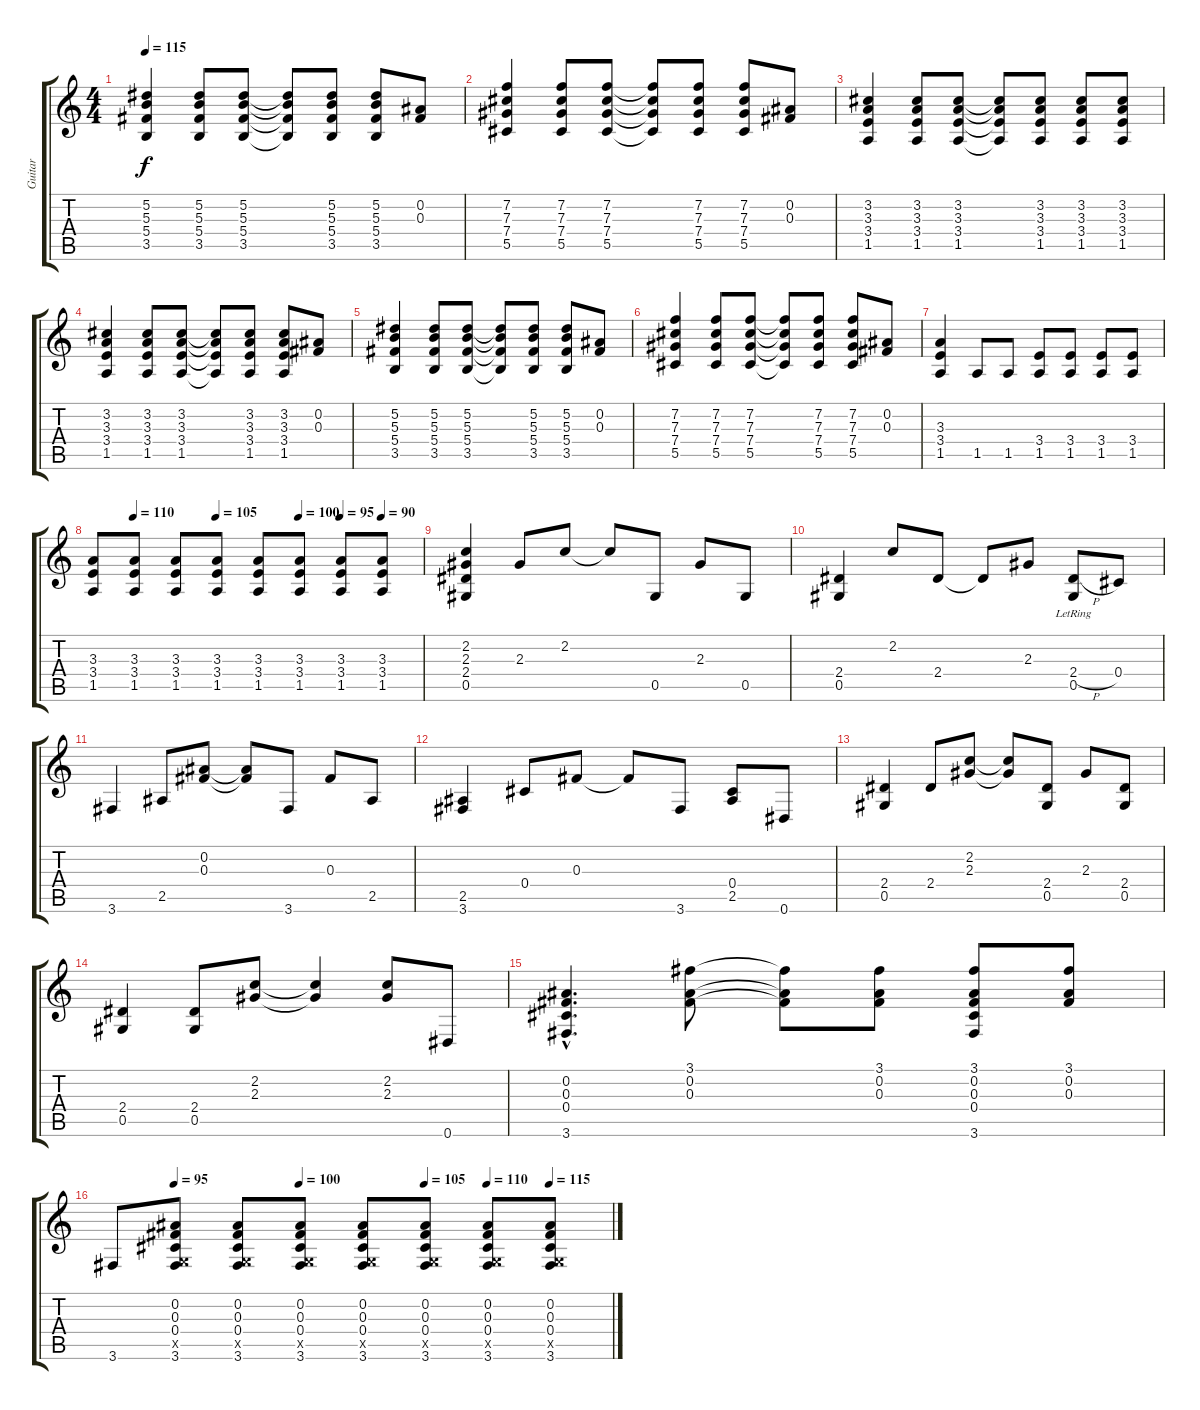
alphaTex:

\track ("Guitar" "Guitar") {instrument acousticguitarsteel}
\staff {score tabs}
\tuning (Eb4 Bb3 Gb3 Db3 Ab2 Eb2) {hide}
\ts (4 4)
\tempo 115
\clef g2
\ks c
(5.2 5.3 5.4 3.5).4{dy f} (5.2 5.3 5.4 3.5).8 (5.2 5.3 5.4 3.5).8 (5.2{t} 5.3{t} 5.4{t} 3.5{t}).8 (5.2 5.3 5.4 3.5).8 (5.2 5.3 5.4 3.5).8 (0.2 0.3).8 |
(7.2 7.3 7.4 5.5).4 (7.2 7.3 7.4 5.5).8 (7.2 7.3 7.4 5.5).8 (7.2{t} 7.3{t} 7.4{t} 5.5{t}).8 (7.2 7.3 7.4 5.5).8 (7.2 7.3 7.4 5.5).8 (0.2 0.3).8 |
(3.2 3.3 3.4 1.5).4 (3.2 3.3 3.4 1.5).8 (3.2 3.3 3.4 1.5).8 (3.2{t} 3.3{t} 3.4{t} 1.5{t}).8 (3.2 3.3 3.4 1.5).8 (3.2 3.3 3.4 1.5).8 (3.2 3.3 3.4 1.5).8 |
(3.2 3.3 3.4 1.5).4 (3.2 3.3 3.4 1.5).8 (3.2 3.3 3.4 1.5).8 (3.2{t} 3.3{t} 3.4{t} 1.5{t}).8 (3.2 3.3 3.4 1.5).8 (3.2 3.3 3.4 1.5).8 (0.2 0.3).8 |
(5.2 5.3 5.4 3.5).4 (5.2 5.3 5.4 3.5).8 (5.2 5.3 5.4 3.5).8 (5.2{t} 5.3{t} 5.4{t} 3.5{t}).8 (5.2 5.3 5.4 3.5).8 (5.2 5.3 5.4 3.5).8 (0.2 0.3).8 |
(7.2 7.3 7.4 5.5).4 (7.2 7.3 7.4 5.5).8 (7.2 7.3 7.4 5.5).8 (7.2{t} 7.3{t} 7.4{t} 5.5{t}).8 (7.2 7.3 7.4 5.5).8 (7.2 7.3 7.4 5.5).8 (0.2 0.3).8 |
(3.3 3.4 1.5).4 1.5.8 1.5.8 (3.4 1.5).8 (3.4 1.5).8 (3.4 1.5).8 (3.4 1.5).8 |
\tempo (110 0.125)
\tempo (105 0.375)
\tempo (100 0.625)
\tempo (95 0.75)
\tempo (90 0.875)
(3.3 3.4 1.5).8 (3.3 3.4 1.5).8 (3.3 3.4 1.5).8 (3.3 3.4 1.5).8 (3.3 3.4 1.5).8 (3.3 3.4 1.5).8 (3.3 3.4 1.5).8 (3.3 3.4 1.5).8 |
(2.2 2.3 2.4 0.5).4 2.3.8 2.2.8 2.2{t}.8 0.5.8 2.3.8 0.5.8 |
(2.4 0.5).4 2.2.8 2.4.8 2.4{t}.8 2.3.8 (2.4{h} 0.5{lr}).8 0.4.8 |
3.6.4 2.5.8 (0.2 0.3).8 (0.2{t} 0.3{t}).8 3.6.8 0.3.8 2.5.8 |
(2.5 3.6).4 0.4.8 0.3.8 0.3{t}.8 3.6.8 (0.4 2.5).8 0.6.8 |
(2.4 0.5).4 2.4.8 (2.2 2.3).8 (2.2{t} 2.3{t}).8 (2.4 0.5).8 2.3.8 (2.4 0.5).8 |
(2.4 0.5).4 (2.4 0.5).8 (2.2 2.3).8 (2.2{t} 2.3{t}).4 (2.2 2.3).8 0.6.8 |
(0.2{hac} 0.3{hac} 0.4{hac} 3.6{hac}).4{d} (3.1 0.2 0.3).8 (3.1{t} 0.2{t} 0.3{t}).8 (3.1 0.2 0.3).8 (3.1 0.2 0.3 0.4 3.6).8 (3.1 0.2 0.3).8 |
\tempo (95 0.125)
\tempo (100 0.375)
\tempo (105 0.625)
\tempo (110 0.75)
\tempo (115 0.875)
3.6.8 (0.2 0.3 0.4 -1.5{x} 3.6).8 (0.2 0.3 0.4 -1.5{x} 3.6).8 (0.2 0.3 0.4 -1.5{x} 3.6).8 (0.2 0.3 0.4 -1.5{x} 3.6).8 (0.2 0.3 0.4 -1.5{x} 3.6).8 (0.2 0.3 0.4 -1.5{x} 3.6).8 (0.2 0.3 0.4 -1.5{x} 3.6).8
